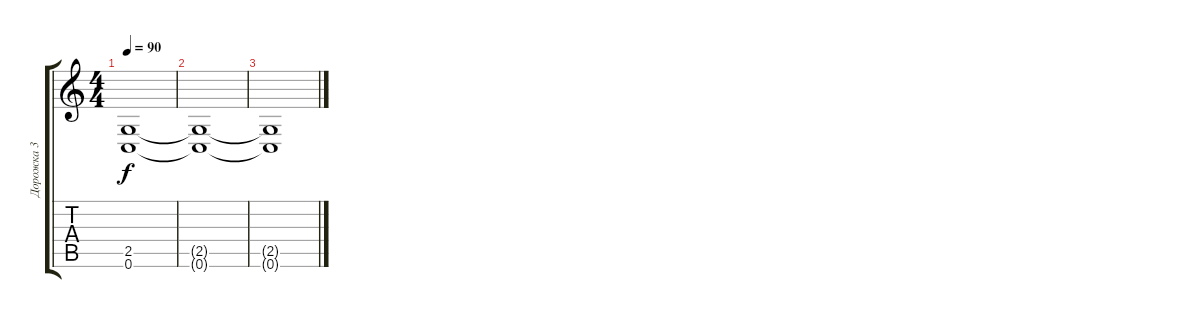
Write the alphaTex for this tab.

\track ("Дорожка 3" "Дорожка 3") {instrument distortionguitar}
\staff {score tabs}
\tuning (C4 G3 Eb3 Bb2 F2 C2) {hide}
\ts (4 4)
\tempo 90
\clef g2
\ks c
(2.5{t} 0.6{t}).1{dy f} |
(2.5{t} 0.6{t}).1 |
(2.5{t} 0.6{t}).1
